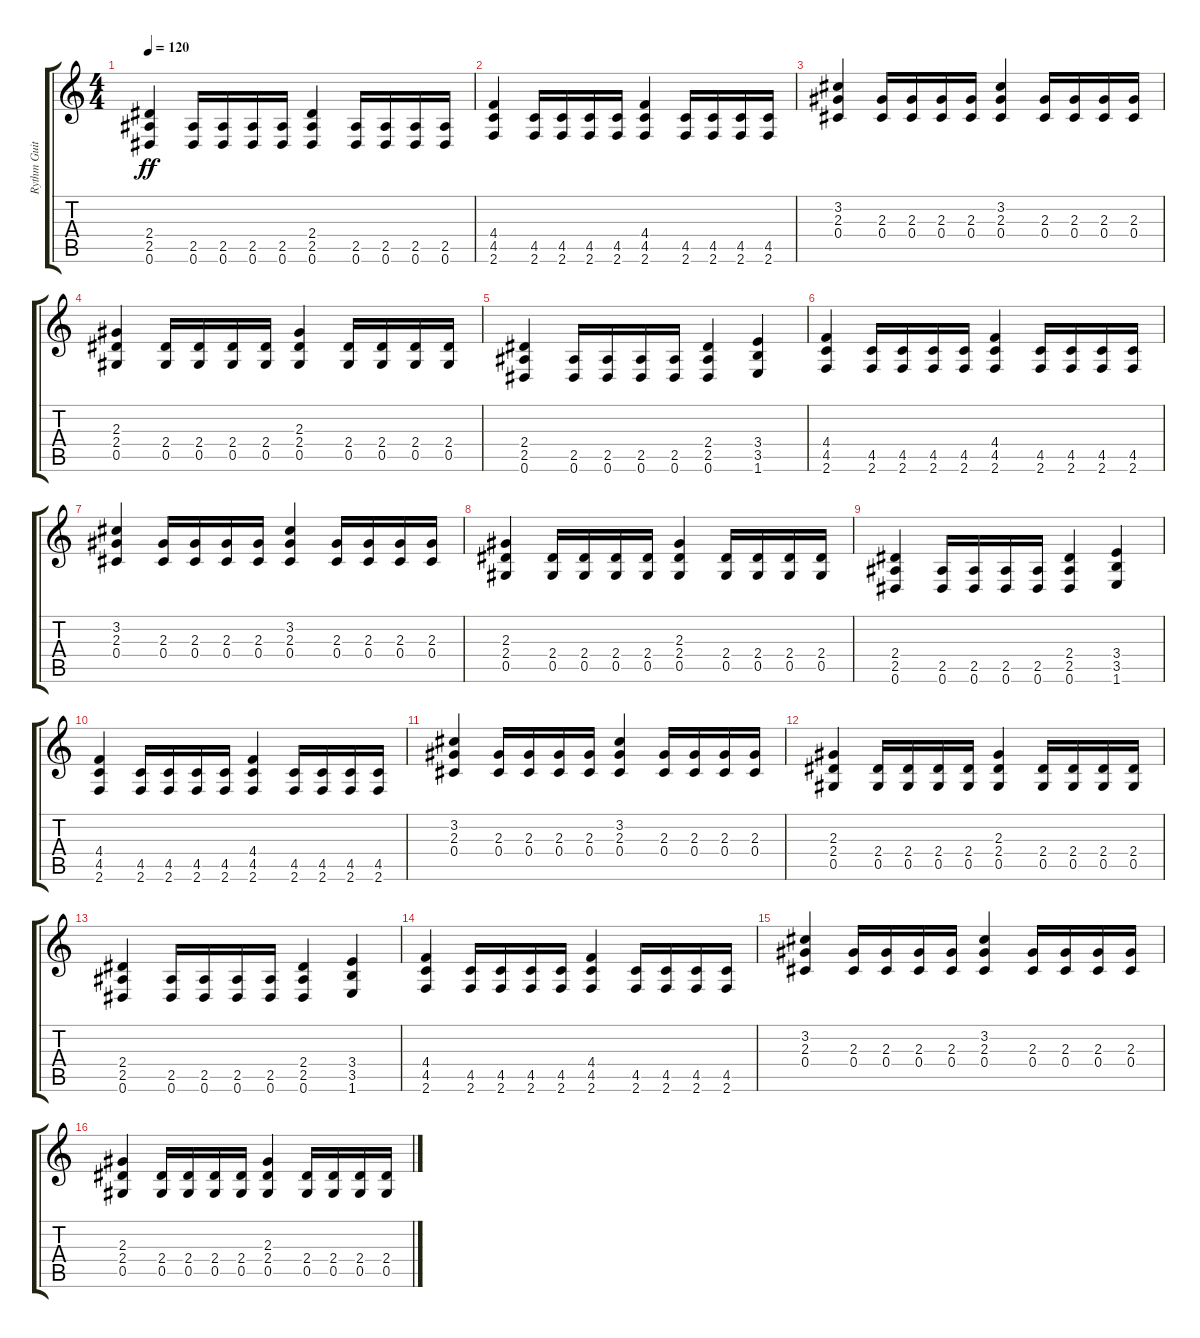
\track ("Rythm Guitar" "Rythm Guit") {instrument distortionguitar}
\staff {score tabs}
\tuning (Eb4 Bb3 Gb3 Db3 Ab2 Eb2) {hide}
\ts (4 4)
\tempo 120
\clef g2
\ks c
(2.4 2.5 0.6).4{dy ff} (2.5 0.6).16 (2.5 0.6).16 (2.5 0.6).16 (2.5 0.6).16 (2.4 2.5 0.6).4 (2.5 0.6).16 (2.5 0.6).16 (2.5 0.6).16 (2.5 0.6).16 |
(4.4 4.5 2.6).4 (4.5 2.6).16 (4.5 2.6).16 (4.5 2.6).16 (4.5 2.6).16 (4.4 4.5 2.6).4 (4.5 2.6).16 (4.5 2.6).16 (4.5 2.6).16 (4.5 2.6).16 |
(3.2 2.3 0.4).4 (2.3 0.4).16 (2.3 0.4).16 (2.3 0.4).16 (2.3 0.4).16 (3.2 2.3 0.4).4 (2.3 0.4).16 (2.3 0.4).16 (2.3 0.4).16 (2.3 0.4).16 |
(2.3 2.4 0.5).4 (2.4 0.5).16 (2.4 0.5).16 (2.4 0.5).16 (2.4 0.5).16 (2.3 2.4 0.5).4 (2.4 0.5).16 (2.4 0.5).16 (2.4 0.5).16 (2.4 0.5).16 |
(2.4 2.5 0.6).4 (2.5 0.6).16 (2.5 0.6).16 (2.5 0.6).16 (2.5 0.6).16 (2.4 2.5 0.6).4 (3.4 3.5 1.6).4 |
(4.4 4.5 2.6).4 (4.5 2.6).16 (4.5 2.6).16 (4.5 2.6).16 (4.5 2.6).16 (4.4 4.5 2.6).4 (4.5 2.6).16 (4.5 2.6).16 (4.5 2.6).16 (4.5 2.6).16 |
(3.2 2.3 0.4).4 (2.3 0.4).16 (2.3 0.4).16 (2.3 0.4).16 (2.3 0.4).16 (3.2 2.3 0.4).4 (2.3 0.4).16 (2.3 0.4).16 (2.3 0.4).16 (2.3 0.4).16 |
(2.3 2.4 0.5).4 (2.4 0.5).16 (2.4 0.5).16 (2.4 0.5).16 (2.4 0.5).16 (2.3 2.4 0.5).4 (2.4 0.5).16 (2.4 0.5).16 (2.4 0.5).16 (2.4 0.5).16 |
(2.4 2.5 0.6).4 (2.5 0.6).16 (2.5 0.6).16 (2.5 0.6).16 (2.5 0.6).16 (2.4 2.5 0.6).4 (3.4 3.5 1.6).4 |
(4.4 4.5 2.6).4 (4.5 2.6).16 (4.5 2.6).16 (4.5 2.6).16 (4.5 2.6).16 (4.4 4.5 2.6).4 (4.5 2.6).16 (4.5 2.6).16 (4.5 2.6).16 (4.5 2.6).16 |
(3.2 2.3 0.4).4 (2.3 0.4).16 (2.3 0.4).16 (2.3 0.4).16 (2.3 0.4).16 (3.2 2.3 0.4).4 (2.3 0.4).16 (2.3 0.4).16 (2.3 0.4).16 (2.3 0.4).16 |
(2.3 2.4 0.5).4 (2.4 0.5).16 (2.4 0.5).16 (2.4 0.5).16 (2.4 0.5).16 (2.3 2.4 0.5).4 (2.4 0.5).16 (2.4 0.5).16 (2.4 0.5).16 (2.4 0.5).16 |
(2.4 2.5 0.6).4 (2.5 0.6).16 (2.5 0.6).16 (2.5 0.6).16 (2.5 0.6).16 (2.4 2.5 0.6).4 (3.4 3.5 1.6).4 |
(4.4 4.5 2.6).4 (4.5 2.6).16 (4.5 2.6).16 (4.5 2.6).16 (4.5 2.6).16 (4.4 4.5 2.6).4 (4.5 2.6).16 (4.5 2.6).16 (4.5 2.6).16 (4.5 2.6).16 |
(3.2 2.3 0.4).4 (2.3 0.4).16 (2.3 0.4).16 (2.3 0.4).16 (2.3 0.4).16 (3.2 2.3 0.4).4 (2.3 0.4).16 (2.3 0.4).16 (2.3 0.4).16 (2.3 0.4).16 |
(2.3 2.4 0.5).4 (2.4 0.5).16 (2.4 0.5).16 (2.4 0.5).16 (2.4 0.5).16 (2.3 2.4 0.5).4 (2.4 0.5).16 (2.4 0.5).16 (2.4 0.5).16 (2.4 0.5).16
